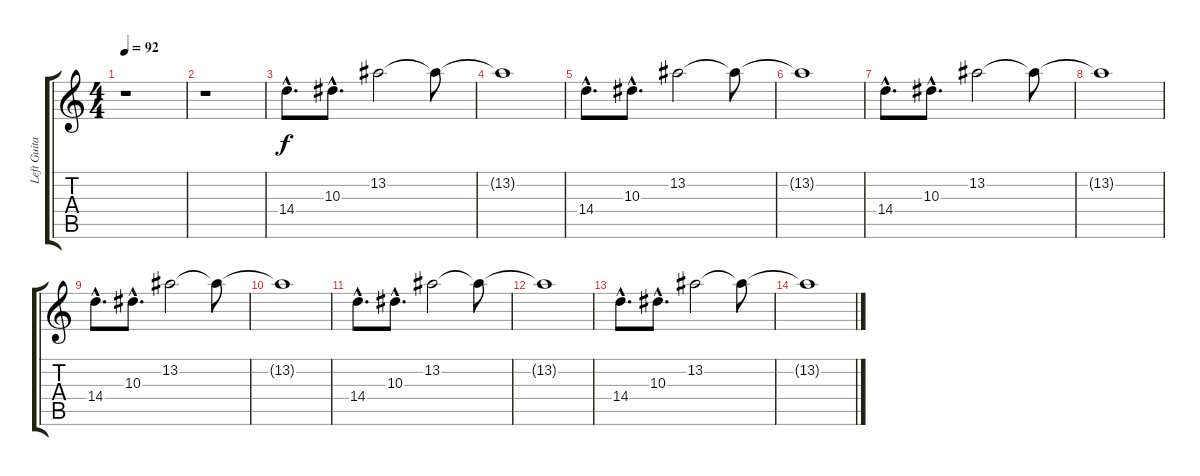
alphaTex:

\track ("Left Guitar" "Left Guita") {instrument distortionguitar}
\staff {score tabs}
\tuning (D4 A3 F3 C3 G2 C2) {hide}
\ts (4 4)
\tempo 92
\clef g2
\ks c
r.1{dy f} |
r.1 |
14.4{hac}.8{d} 10.3{hac}.8{d} 13.2.2 13.2{t}.8 |
13.2{t}.1 |
14.4{hac}.8{d} 10.3{hac}.8{d} 13.2.2 13.2{t}.8 |
13.2{t}.1 |
14.4{hac}.8{d} 10.3{hac}.8{d} 13.2.2 13.2{t}.8 |
13.2{t}.1 |
14.4{hac}.8{d} 10.3{hac}.8{d} 13.2.2 13.2{t}.8 |
13.2{t}.1 |
14.4{hac}.8{d} 10.3{hac}.8{d} 13.2.2 13.2{t}.8 |
13.2{t}.1 |
14.4{hac}.8{d} 10.3{hac}.8{d} 13.2.2 13.2{t}.8 |
13.2{t}.1
